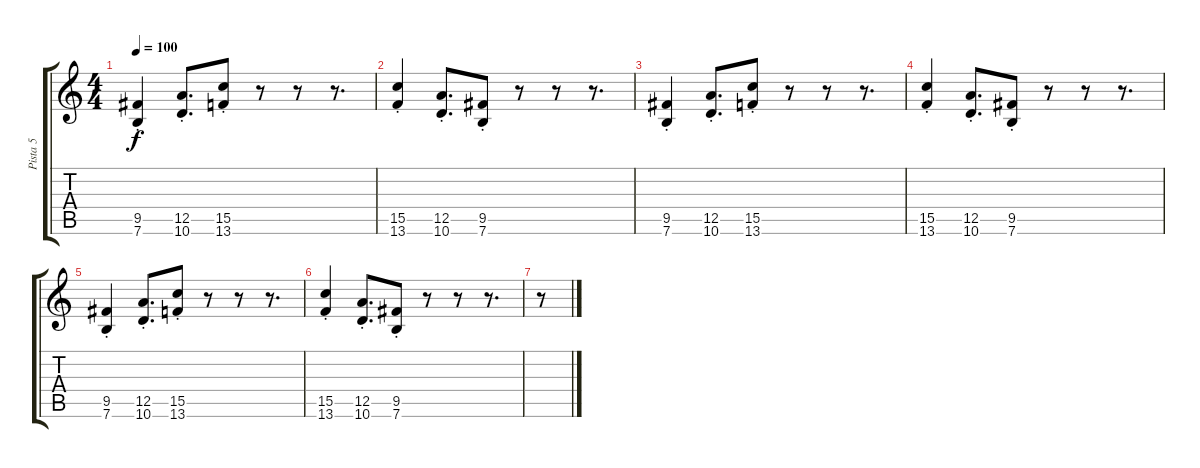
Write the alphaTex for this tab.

\track ("Pista 5" "Pista 5") {instrument overdrivenguitar}
\staff {score tabs}
\tuning (E4 B3 G3 D3 A2 E2) {hide}
\ts (4 4)
\tempo 100
\clef g2
\ks c
(9.5{st} 7.6{st}).4{dy f} (12.5{st} 10.6{st}).8{d} (15.5{st} 13.6{st}).8 r.8 r.8 r.8{d} |
(15.5{st} 13.6{st}).4 (12.5{st} 10.6{st}).8{d} (9.5{st} 7.6{st}).8 r.8 r.8 r.8{d} |
(9.5{st} 7.6{st}).4 (12.5{st} 10.6{st}).8{d} (15.5{st} 13.6{st}).8 r.8 r.8 r.8{d} |
(15.5{st} 13.6{st}).4 (12.5{st} 10.6{st}).8{d} (9.5{st} 7.6{st}).8 r.8 r.8 r.8{d} |
(9.5{st} 7.6{st}).4 (12.5{st} 10.6{st}).8{d} (15.5{st} 13.6{st}).8 r.8 r.8 r.8{d} |
(15.5{st} 13.6{st}).4 (12.5{st} 10.6{st}).8{d} (9.5{st} 7.6{st}).8 r.8 r.8 r.8{d} |
r.8
